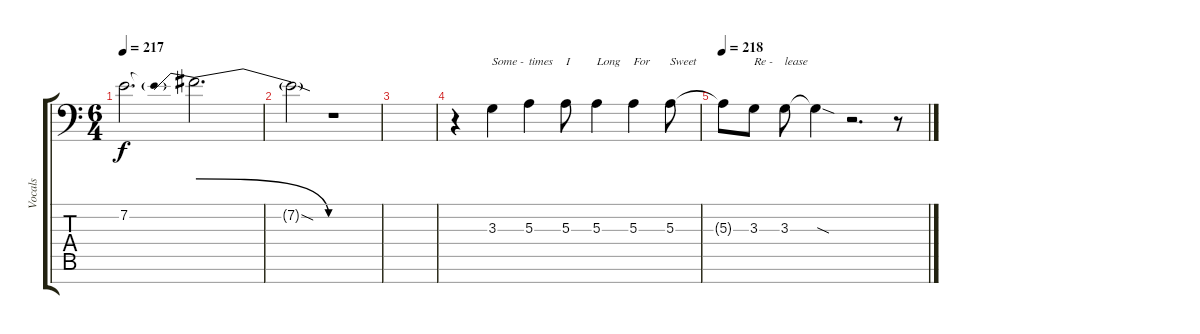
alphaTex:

\track ("Vocals" "Vocals") {instrument bassoon}
\staff {score tabs}
\tuning (D4 A3 E3 D3 A2 E2 A1) {hide}
\ts (6 4)
\tempo 217
\clef f4
\ks c
7.2{t}.2{d dy f} 7.2{be (prebendrelease 0 4 60 0) t}.2{d} |
7.2{sod t}.2 r.1 |
|
r.4{volume 14} 3.3.4{txt "Some - "} 5.3.4{txt "times"} 5.3.8{txt "I"} 5.3.4{txt "Long"} 5.3.4{txt "For"} 5.3.8{txt "Sweet"} |
\tempo 218
5.3{t}.8 3.3.8{txt "Re - "} 3.3.8{txt "lease"} 3.3{sod t}.4 r.2{d} r.8
